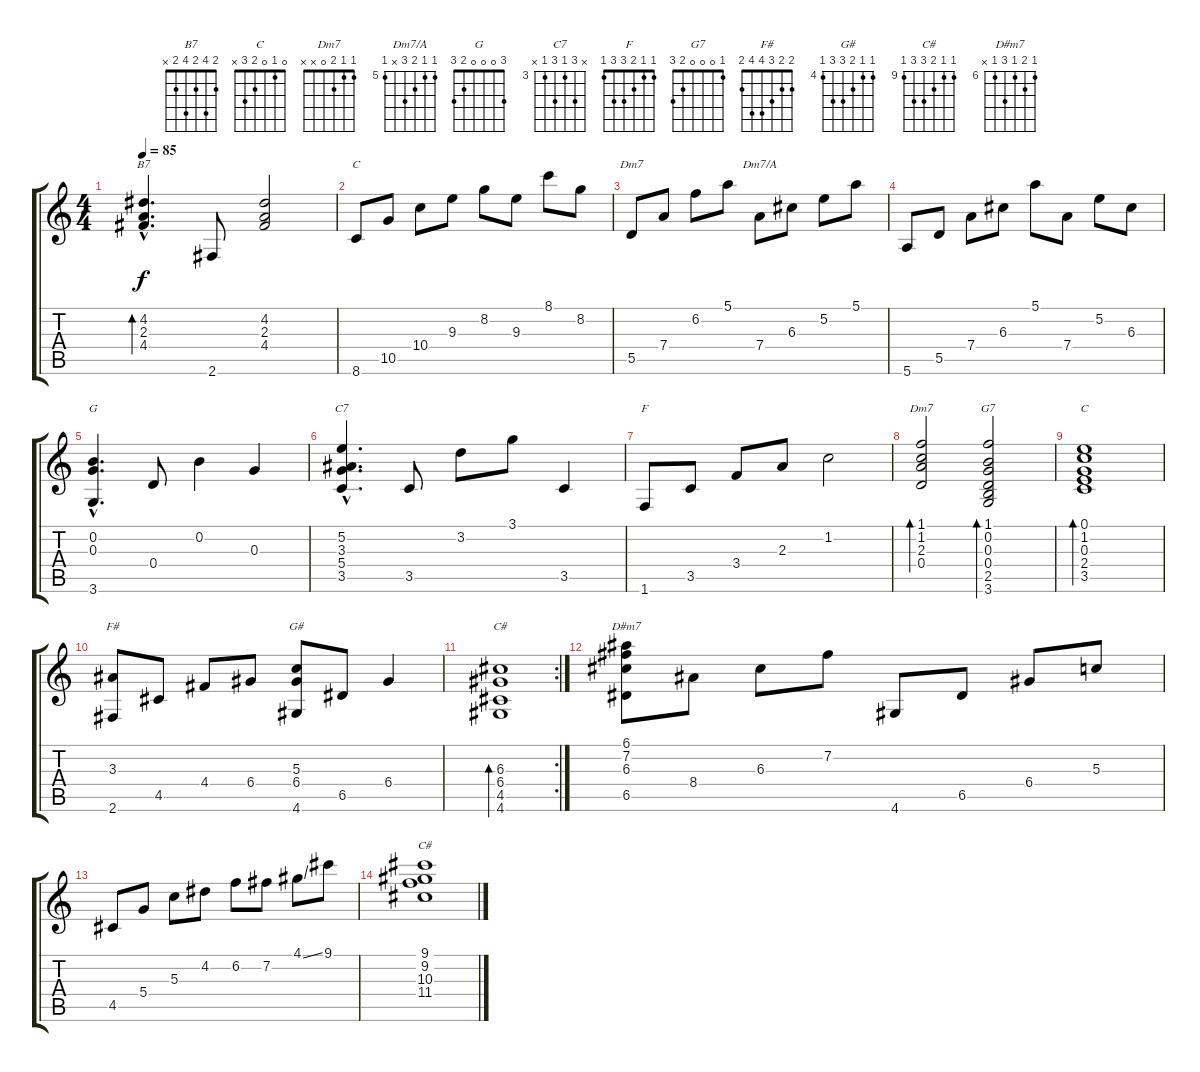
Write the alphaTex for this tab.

\track "" {instrument acousticguitarnylon}
\staff {score tabs}
\tuning (E4 B3 G3 D3 A2 E2) {hide}
\chord ("B7" 2 4 2 4 2 x)
\chord ("C" 8 8 9 10 10 8) {firstfret 8}
\chord ("Dm7" 5 6 5 7 5 x) {firstfret 5}
\chord ("Dm7/A" 5 5 6 7 x 5) {firstfret 5}
\chord ("G" 3 0 0 0 2 3)
\chord ("C7" x 5 3 5 3 x) {firstfret 3}
\chord ("F" 1 1 2 3 3 1)
\chord ("Dm7" 1 1 2 0 x x)
\chord ("G7" 1 0 0 0 2 3)
\chord ("C" 0 1 0 2 3 x)
\chord ("F#" 2 2 3 4 4 2)
\chord ("G#" 4 4 5 6 6 4) {firstfret 4}
\chord ("C#" 4 6 6 6 4 x) {firstfret 4}
\chord ("D#m7" 6 7 6 8 6 x) {firstfret 6}
\chord ("C#" 9 9 10 11 11 9) {firstfret 9}
\ts (4 4)
\tempo 85
\clef g2
\ks c
(4.2{hac} 2.3{hac} 4.4{hac}).4{d bd 240 ch "B7" dy f} 2.6.8 (4.2 2.3 4.4).2 |
8.6.8{ch "C"} 10.5.8 10.4.8 9.3.8 8.2.8 9.3.8 8.1.8 8.2.8 |
5.5.8{ch "Dm7"} 7.4.8 6.2.8 5.1.8 7.4.8{ch "Dm7/A"} 6.3.8 5.2.8 5.1.8 |
5.6.8 5.5.8 7.4.8 6.3.8 5.1.8 7.4.8 5.2.8 6.3.8 |
(0.2{hac} 0.3{hac} 3.6{hac}).4{d ch "G"} 0.4.8 0.2.4 0.3.4 |
(5.2{hac} 3.3{hac} 5.4{hac} 3.5{hac}).4{d ch "C7"} 3.5.8 3.2.8 3.1.8 3.5.4 |
1.6.8{ch "F"} 3.5.8 3.4.8 2.3.8 1.2.2 |
(1.1 1.2 2.3 0.4).2{bd 240 ch "Dm7"} (1.1 0.2 0.3 0.4 2.5 3.6).2{bd 240 ch "G7"} |
(0.1 1.2 0.3 2.4 3.5).1{bd 240 ch "C"} |
(3.3 2.6).8{ch "F#"} 4.5.8 4.4.8 6.4.8 (5.3 6.4 4.6).8{ch "G#"} 6.5.8 6.4.4 |
\rc 2
(6.3 6.4 4.5 4.6).1{bd 480 ch "C#"} |
(6.1 7.2 6.3 6.5).8{ch "D#m7"} 8.4.8 6.3.8 7.2.8 4.6.8 6.5.8 6.4.8 5.3.8 |
4.5.8 5.4.8 5.3.8 4.2.8 6.2.8 7.2.8 4.1{ss}.8 9.1.8 |
(9.1 9.2 10.3 11.4).1{ch "C#"}
